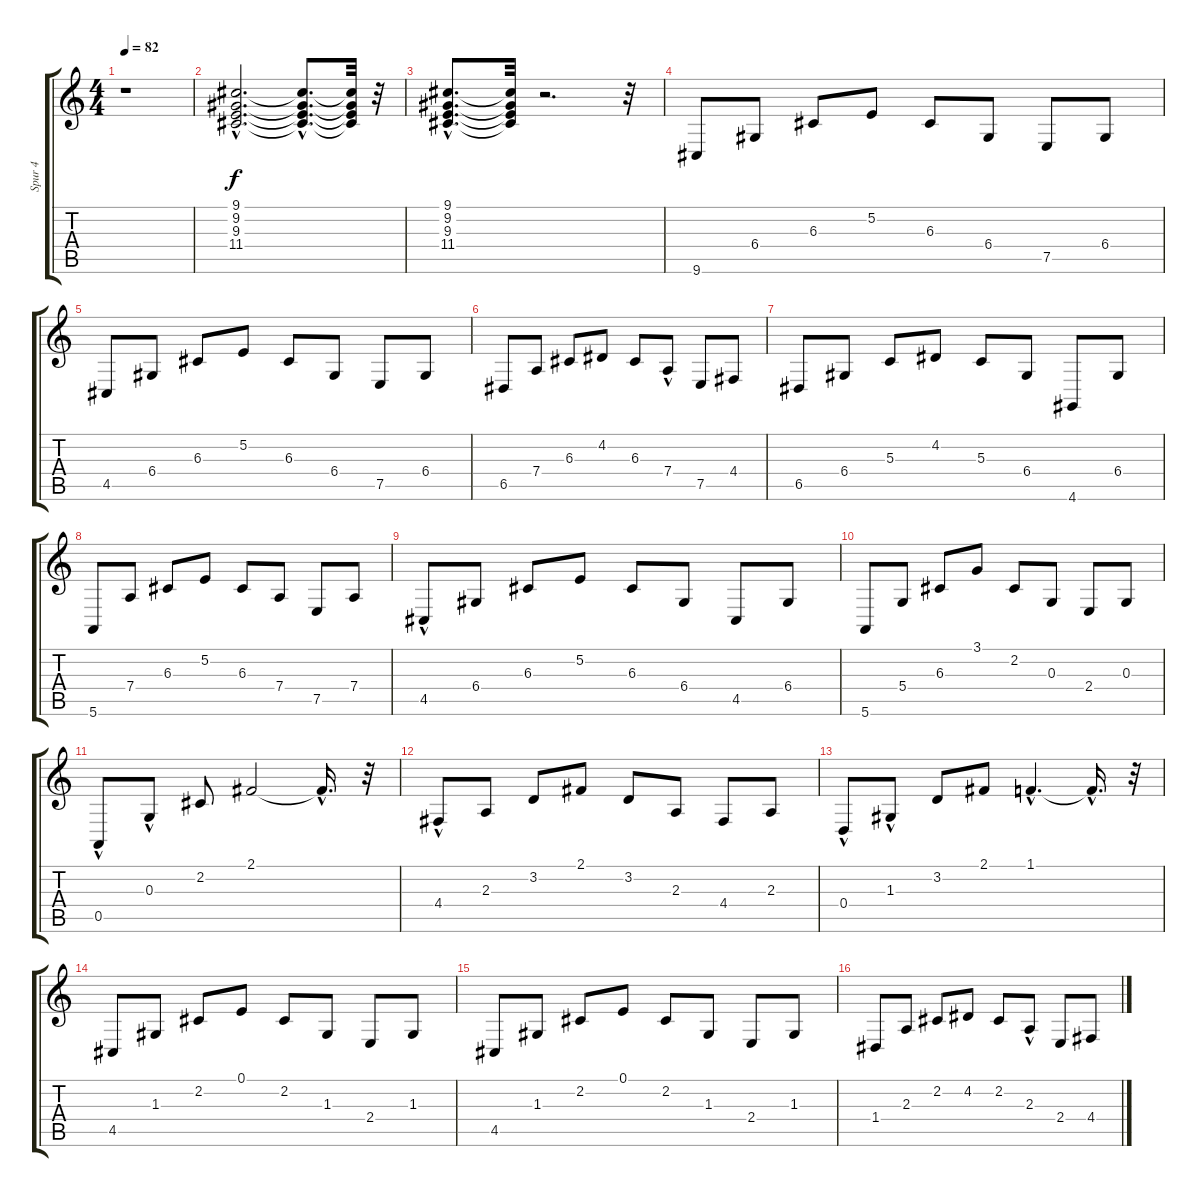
\track ("Spur 4" "Spur 4") {instrument harpsichord}
\staff {score tabs}
\tuning (E4 B3 G3 D3 A2 E2) {hide}
\ts (4 4)
\tempo 82
\clef g2
\ks c
r.1{dy f instrument harpsichord} |
(9.1{hac} 9.2{hac} 9.3{hac} 11.4{hac}).2{d} (9.1{hac t} 9.2{hac t} 9.3{hac t} 11.4{hac t}).8{d} (9.1{t} 9.2{t} 9.3{t} 11.4{t}).32 r.32 |
(9.1{hac} 9.2{hac} 9.3{hac} 11.4{hac}).8{d} (9.1{t} 9.2{t} 9.3{t} 11.4{t}).32 r.2{d} r.32 |
9.6.8{balance 0} 6.4.8 6.3.8 5.2.8 6.3.8 6.4.8 7.5.8 6.4.8 |
4.5.8 6.4.8 6.3.8 5.2.8 6.3.8 6.4.8 7.5.8 6.4.8 |
6.5.8 7.4.8 6.3.8 4.2.8 6.3.8 7.4{hac}.8 7.5.8 4.4.8 |
6.5.8 6.4.8 5.3.8 4.2.8 5.3.8 6.4.8 4.6.8 6.4.8 |
5.6.8 7.4.8 6.3.8 5.2.8 6.3.8 7.4.8 7.5.8 7.4.8 |
4.5{hac}.8 6.4.8 6.3.8 5.2.8 6.3.8 6.4.8 4.5.8 6.4.8 |
5.6.8 5.4.8 6.3.8 3.1.8 2.2.8 0.3.8 2.4.8 0.3.8 |
0.5{hac}.8 0.3{hac}.8 2.2.8 2.1.2 2.1{hac t}.16{d} r.32 |
4.4{hac}.8 2.3.8 3.2.8 2.1.8 3.2.8 2.3.8 4.4.8 2.3.8 |
0.4{hac}.8 1.3{hac}.8 3.2.8 2.1.8 1.1{hac}.4{d} 1.1{hac t}.16{d} r.32 |
4.5.8 1.3.8 2.2.8 0.1.8 2.2.8 1.3.8 2.4.8 1.3.8 |
4.5.8 1.3.8 2.2.8 0.1.8 2.2.8 1.3.8 2.4.8 1.3.8 |
1.4.8 2.3.8 2.2.8 4.2.8 2.2.8 2.3{hac}.8 2.4.8 4.4.8
